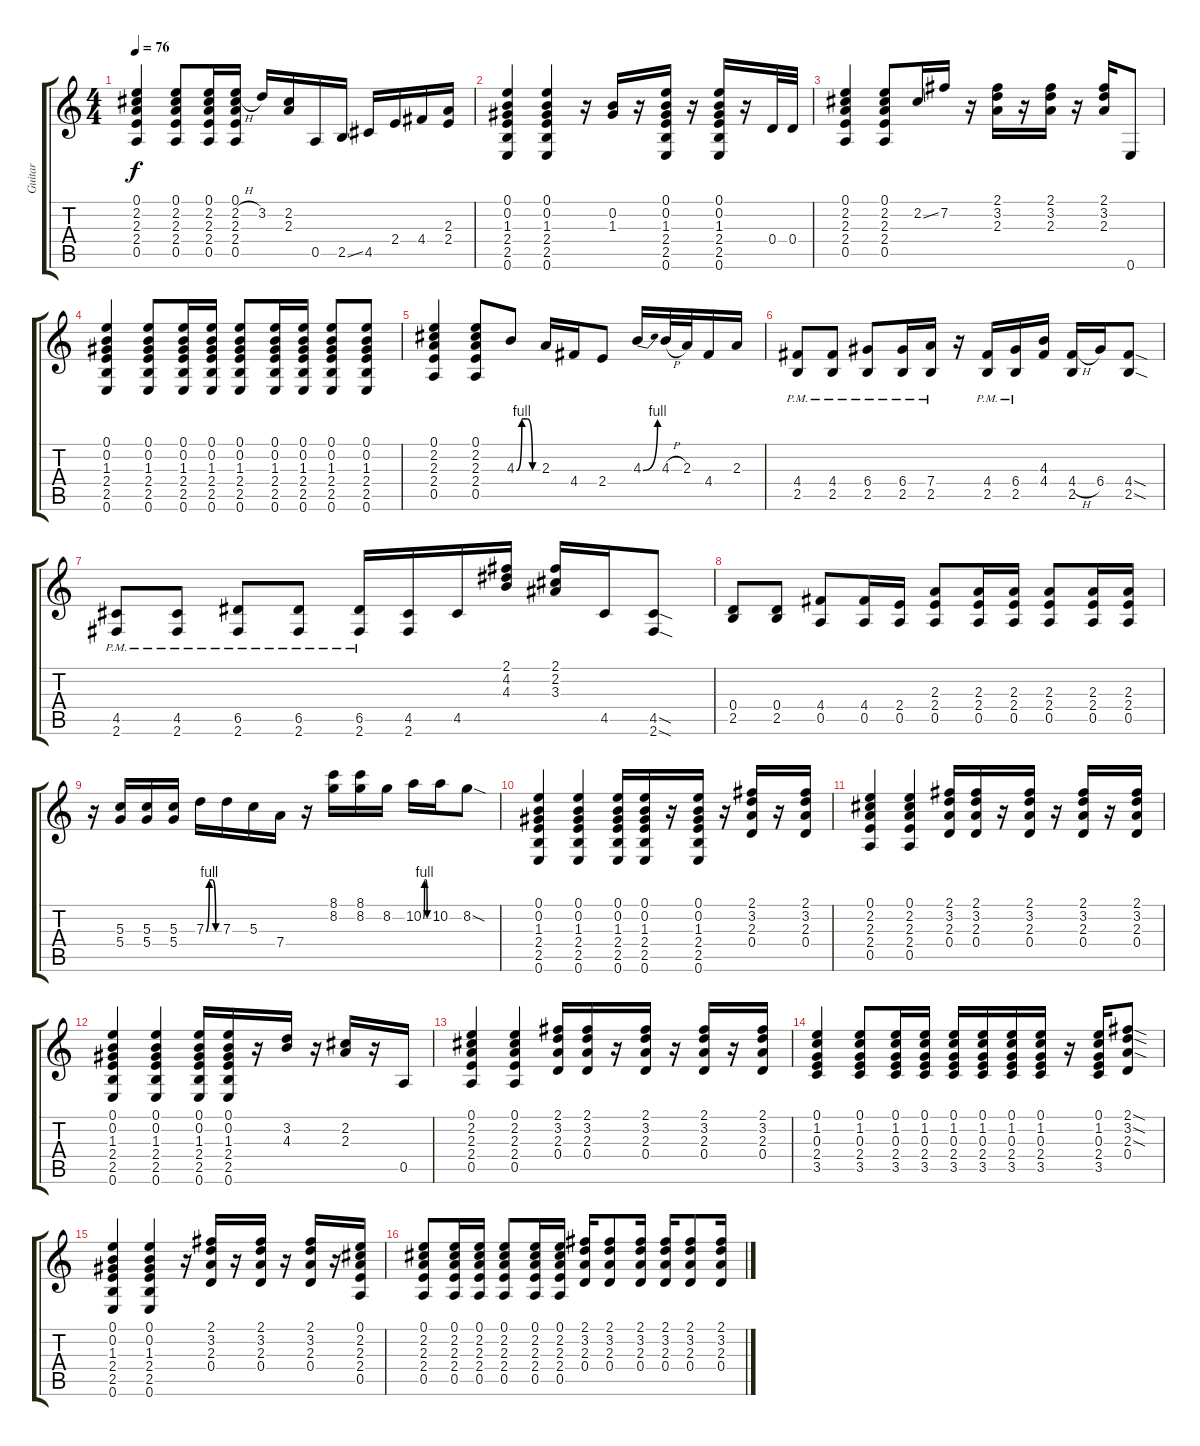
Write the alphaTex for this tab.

\track ("Guitar" "Guitar") {instrument electricguitarclean}
\staff {score tabs}
\tuning (E4 B3 G3 D3 A2 E2) {hide}
\ts (4 4)
\tempo 76
\clef g2
\ks c
(0.1 2.2 2.3 2.4 0.5).4{dy f} (0.1 2.2 2.3 2.4 0.5).8 (0.1 2.2 2.3 2.4 0.5).16 (0.1 2.2{h} 2.3 2.4 0.5).16 3.2.16 (2.2 2.3).16 0.5.16 2.5{ss}.16 4.5.16 2.4.16 4.4.16 (2.3 2.4).16 |
(0.1 0.2 1.3 2.4 2.5 0.6).4 (0.1 0.2 1.3 2.4 2.5 0.6).4 r.16 (0.2 1.3).16 r.16 (0.1 0.2 1.3 2.4 2.5 0.6).16 r.16 (0.1 0.2 1.3 2.4 2.5 0.6).16 r.16 0.4.32 0.4.32 |
(0.1 2.2 2.3 2.4 0.5).4 (0.1 2.2 2.3 2.4 0.5).8 2.2{ss}.16 7.2.16 r.16 (2.1 3.2 2.3).16 r.16 (2.1 3.2 2.3).16 r.16 (2.1 3.2 2.3).16 0.6.8 |
(0.1 0.2 1.3 2.4 2.5 0.6).4 (0.1 0.2 1.3 2.4 2.5 0.6).8 (0.1 0.2 1.3 2.4 2.5 0.6).16 (0.1 0.2 1.3 2.4 2.5 0.6).16 (0.1 0.2 1.3 2.4 2.5 0.6).8 (0.1 0.2 1.3 2.4 2.5 0.6).16 (0.1 0.2 1.3 2.4 2.5 0.6).16 (0.1 0.2 1.3 2.4 2.5 0.6).8 (0.1 0.2 1.3 2.4 2.5 0.6).8 |
(0.1 2.2 2.3 2.4 0.5).4 (0.1 2.2 2.3 2.4 0.5).8 4.3{be (custom 0 0 15 4 30 4 45 0 60 0)}.8 2.3.16 4.4.16 2.4.8 4.3{be (bend 0 0 60 4)}.16 4.3{h}.32 2.3.32 4.4.16 2.3.16 |
(4.4{pm} 2.5{pm}).8 (4.4{pm} 2.5{pm}).8 (6.4{pm} 2.5{pm}).8 (6.4{pm} 2.5{pm}).16 (7.4{pm} 2.5{pm}).16 r.16 (4.4{pm} 2.5{pm}).16 (6.4{pm} 2.5{pm}).16 (4.3 4.4).16 (4.4{h} 2.5).16 6.4.16 (4.4{sod} 2.5{sod}).8 |
(4.5{pm} 2.6{pm}).8 (4.5{pm} 2.6{pm}).8 (6.5{pm} 2.6{pm}).8 (6.5{pm} 2.6{pm}).8 (6.5{pm} 2.6{pm}).16 (4.5 2.6).16 4.5.16 (2.1 4.2 4.3).16 (2.1 2.2 3.3).16 4.5.16 (4.5{sod} 2.6{sod}).8 |
(0.4 2.5).8 (0.4 2.5).8 (4.4 0.5).8 (4.4 0.5).16 (2.4 0.5).16 (2.3 2.4 0.5).8 (2.3 2.4 0.5).16 (2.3 2.4 0.5).16 (2.3 2.4 0.5).8 (2.3 2.4 0.5).16 (2.3 2.4 0.5).16 |
r.16 (5.3 5.4).16 (5.3 5.4).16 (5.3 5.4).16 7.3{be (custom 0 0 15 4 30 4 45 0 60 0)}.16 7.3.16 5.3.16 7.4.16 r.16 (8.1 8.2).16 (8.1 8.2).16 8.2.16 10.2{be (custom 0 0 15 4 30 4 45 0 60 0)}.16 10.2.16 8.2{sod}.8 |
(0.1 0.2 1.3 2.4 2.5 0.6).4 (0.1 0.2 1.3 2.4 2.5 0.6).4 (0.1 0.2 1.3 2.4 2.5 0.6).16 (0.1 0.2 1.3 2.4 2.5 0.6).16 r.16 (0.1 0.2 1.3 2.4 2.5 0.6).16 r.16 (2.1 3.2 2.3 0.4).16 r.16 (2.1 3.2 2.3 0.4).16 |
(0.1 2.2 2.3 2.4 0.5).4 (0.1 2.2 2.3 2.4 0.5).4 (2.1 3.2 2.3 0.4).16 (2.1 3.2 2.3 0.4).16 r.16 (2.1 3.2 2.3 0.4).16 r.16 (2.1 3.2 2.3 0.4).16 r.16 (2.1 3.2 2.3 0.4).16 |
(0.1 0.2 1.3 2.4 2.5 0.6).4 (0.1 0.2 1.3 2.4 2.5 0.6).4 (0.1 0.2 1.3 2.4 2.5 0.6).16 (0.1 0.2 1.3 2.4 2.5 0.6).16 r.16 (3.2 4.3).16 r.16 (2.2 2.3).16 r.16 0.5.16 |
(0.1 2.2 2.3 2.4 0.5).4 (0.1 2.2 2.3 2.4 0.5).4 (2.1 3.2 2.3 0.4).16 (2.1 3.2 2.3 0.4).16 r.16 (2.1 3.2 2.3 0.4).16 r.16 (2.1 3.2 2.3 0.4).16 r.16 (2.1 3.2 2.3 0.4).16 |
(0.1 1.2 0.3 2.4 3.5).4 (0.1 1.2 0.3 2.4 3.5).8 (0.1 1.2 0.3 2.4 3.5).16 (0.1 1.2 0.3 2.4 3.5).16 (0.1 1.2 0.3 2.4 3.5).16 (0.1 1.2 0.3 2.4 3.5).16 (0.1 1.2 0.3 2.4 3.5).16 (0.1 1.2 0.3 2.4 3.5).16 r.16 (0.1 1.2 0.3 2.4 3.5).16 (2.1{sod} 3.2{sod} 2.3{sod} 0.4).8 |
(0.1 0.2 1.3 2.4 2.5 0.6).4 (0.1 0.2 1.3 2.4 2.5 0.6).4 r.16 (2.1 3.2 2.3 0.4).16 r.16 (2.1 3.2 2.3 0.4).16 r.16 (2.1 3.2 2.3 0.4).16 r.16 (0.1 2.2 2.3 2.4 0.5).16 |
(0.1 2.2 2.3 2.4 0.5).8 (0.1 2.2 2.3 2.4 0.5).16 (0.1 2.2 2.3 2.4 0.5).16 (0.1 2.2 2.3 2.4 0.5).8 (0.1 2.2 2.3 2.4 0.5).16 (0.1 2.2 2.3 2.4 0.5).16 (2.1 3.2 2.3 0.4).16 (2.1 3.2 2.3 0.4).8 (2.1 3.2 2.3 0.4).16 (2.1 3.2 2.3 0.4).16 (2.1 3.2 2.3 0.4).8 (2.1 3.2 2.3 0.4).16
